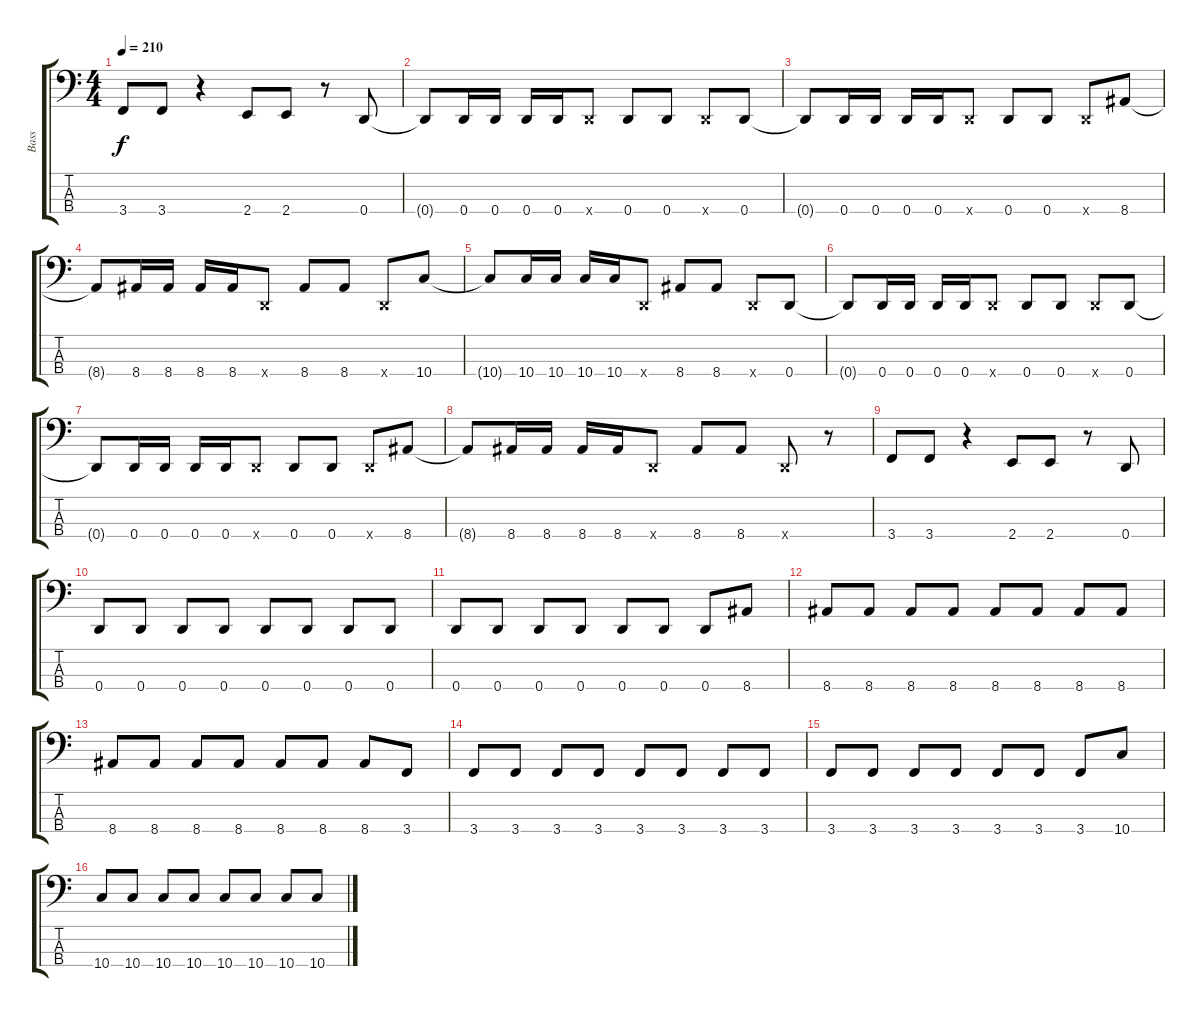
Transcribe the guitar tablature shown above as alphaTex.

\track ("Bass " "Bass ") {instrument electricbassfinger}
\staff {score tabs}
\tuning (G2 D2 A1 D1) {hide}
\ts (4 4)
\tempo 210
\clef f4
\ks c
3.4.8{dy f} 3.4.8 r.4 2.4.8 2.4.8 r.8 0.4.8 |
0.4{t}.8 0.4.16 0.4.16 0.4.16 0.4.16 0.4{x}.8 0.4.8 0.4.8 0.4{x}.8 0.4.8 |
0.4{t}.8 0.4.16 0.4.16 0.4.16 0.4.16 0.4{x}.8 0.4.8 0.4.8 0.4{x}.8 8.4.8 |
8.4{t}.8 8.4.16 8.4.16 8.4.16 8.4.16 0.4{x}.8 8.4.8 8.4.8 0.4{x}.8 10.4.8 |
10.4{t}.8 10.4.16 10.4.16 10.4.16 10.4.16 0.4{x}.8 8.4.8 8.4.8 0.4{x}.8 0.4.8 |
0.4{t}.8 0.4.16 0.4.16 0.4.16 0.4.16 0.4{x}.8 0.4.8 0.4.8 0.4{x}.8 0.4.8 |
0.4{t}.8 0.4.16 0.4.16 0.4.16 0.4.16 0.4{x}.8 0.4.8 0.4.8 0.4{x}.8 8.4.8 |
8.4{t}.8 8.4.16 8.4.16 8.4.16 8.4.16 0.4{x}.8 8.4.8 8.4.8 0.4{x}.8 r.8 |
3.4.8 3.4.8 r.4 2.4.8 2.4.8 r.8 0.4.8 |
0.4.8 0.4.8 0.4.8 0.4.8 0.4.8 0.4.8 0.4.8 0.4.8 |
0.4.8 0.4.8 0.4.8 0.4.8 0.4.8 0.4.8 0.4.8 8.4.8 |
8.4.8 8.4.8 8.4.8 8.4.8 8.4.8 8.4.8 8.4.8 8.4.8 |
8.4.8 8.4.8 8.4.8 8.4.8 8.4.8 8.4.8 8.4.8 3.4.8 |
3.4.8 3.4.8 3.4.8 3.4.8 3.4.8 3.4.8 3.4.8 3.4.8 |
3.4.8 3.4.8 3.4.8 3.4.8 3.4.8 3.4.8 3.4.8 10.4.8 |
10.4.8 10.4.8 10.4.8 10.4.8 10.4.8 10.4.8 10.4.8 10.4.8
